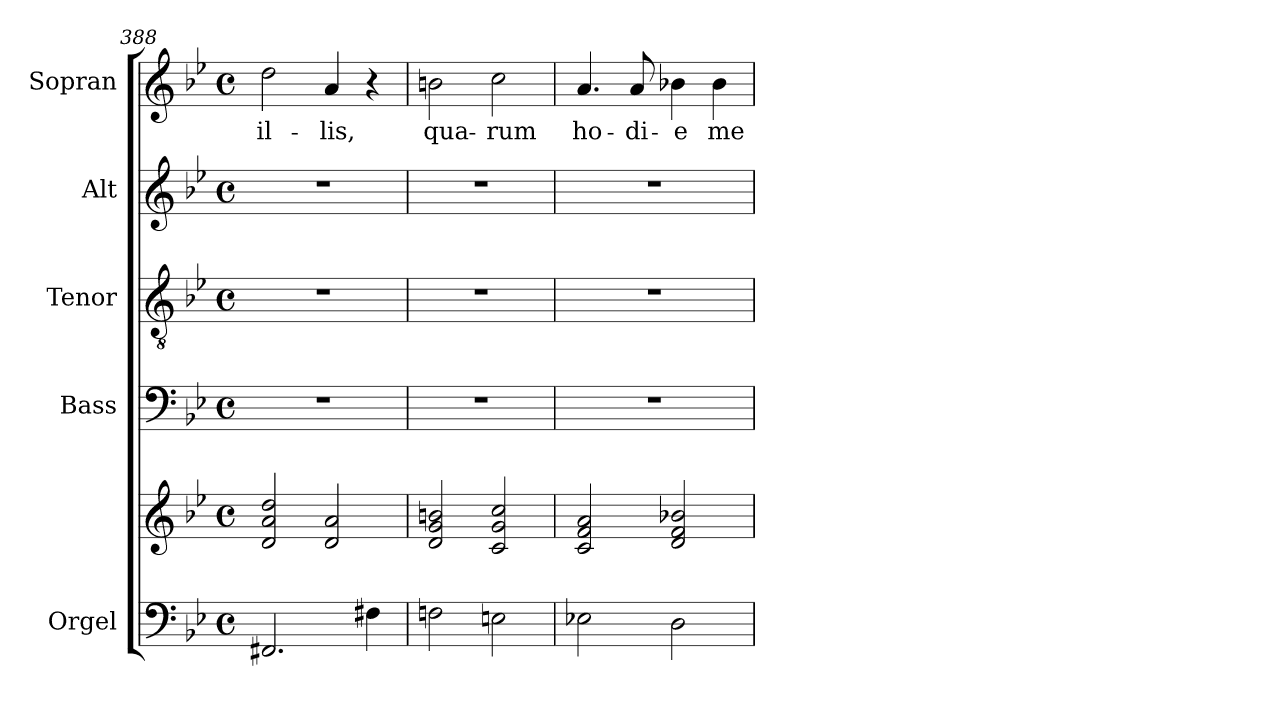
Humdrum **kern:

**kern	**kern	**kern	**kern	**kern	**kern	**text
*part5	*part5	*part4	*part3	*part2	*part1	*part1
*staff6	*staff5	*staff4	*staff3	*staff2	*staff1	*staff1
*I"Orgel	*	*I"Bass	*I"Tenor	*I"Alt	*I"Sopran	*
*I'Org.	*	*I'B.	*I'T.	*I'A.	*I'S.	*
*clefF4	*clefG2	*clefF4	*clefGv2	*clefG2	*clefG2	*
*k[b-e-]	*k[b-e-]	*k[b-e-]	*k[b-e-]	*k[b-e-]	*k[b-e-]	*
*B-:	*B-:	*B-:	*B-:	*B-:	*B-:	*
*M4/4	*M4/4	*M4/4	*M4/4	*M4/4	*M4/4	*
*met(c)	*met(c)	*met(c)	*met(c)	*met(c)	*met(c)	*
=388	=388	=388	=388	=388	=388	=388
!	!	!	!	!	!	!LO:LY:b
2.FF#X/	2d/ 2a/ 2dd/	1r	1r	1r	2dd\	il-
!	!	!	!	!	!	!LO:LY:b
.	2d/ 2a/	.	.	.	4a/	-lis,
4F#X\	.	.	.	.	4r	.
=389	=389	=389	=389	=389	=389	=389
!	!	!	!	!	!	!LO:LY:b
2Fn\	2d/ 2g/ 2bn/	1r	1r	1r	2bn\	qua-
!	!	!	!	!	!	!LO:LY:b
2En\	2c/ 2g/ 2cc/	.	.	.	2cc\	-rum
=390	=390	=390	=390	=390	=390	=390
!	!	!	!	!	!	!LO:LY:b
2E-X\	2c/ 2f/ 2a/	1r	1r	1r	4.a/	ho-
!	!	!	!	!	!	!LO:LY:b
.	.	.	.	.	8a/	-di-
!	!	!	!	!	!	!LO:LY:b
2D\	2d/ 2f/ 2b-X/	.	.	.	4b-X\	-e
!	!	!	!	!	!	!LO:LY:b
.	.	.	.	.	4b-\	me-
=	=	=	=	=	=	=
*-	*-	*-	*-	*-	*-	*-
